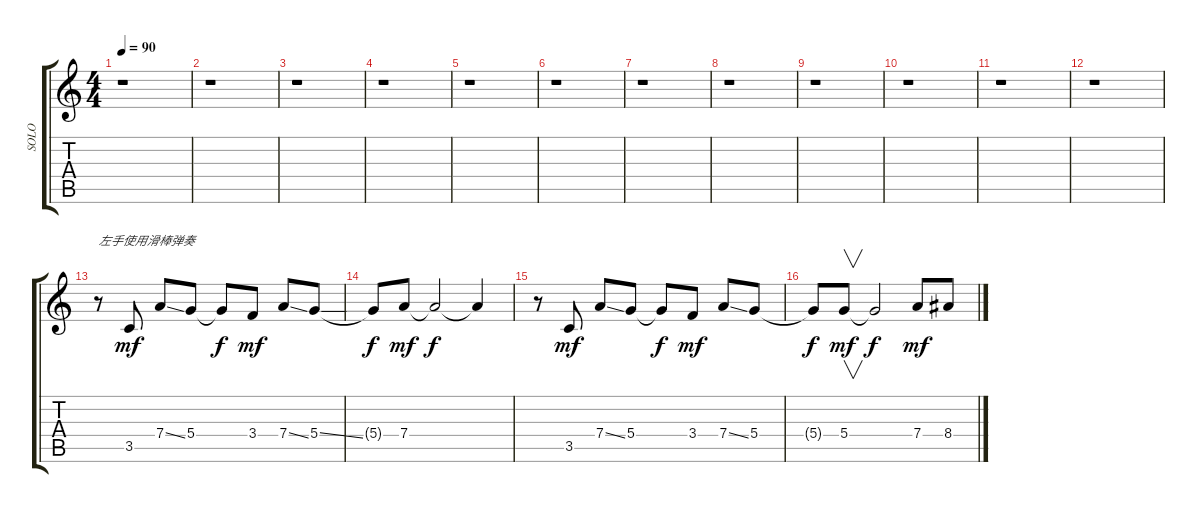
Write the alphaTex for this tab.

\track ("SOLO" "SOLO") {instrument acousticguitarsteel}
\staff {score tabs}
\tuning (E4 B3 G3 D3 A2 E2) {hide}
\ts (4 4)
\tempo 90
\clef g2
\ks c
r.1{dy f} |
r.1 |
r.1 |
r.1 |
r.1 |
r.1 |
r.1 |
r.1 |
r.1 |
r.1 |
r.1 |
r.1 |
r.8{txt "左手使用滑棒弹奏"} 3.5.8{dy mf} 7.4{ss}.8 5.4.8 5.4{t}.8{dy f} 3.4.8{dy mf} 7.4{ss}.8 5.4{ss}.8 |
5.4{t}.8{dy f} 7.4.8{dy mf} 7.4{t}.2{dy f} 7.4{t}.4 |
r.8 3.5.8{dy mf} 7.4{ss}.8 5.4.8 5.4{t}.8{dy f} 3.4.8{dy mf} 7.4{ss}.8 5.4.8 |
5.4{t}.8{dy f} 5.4.8{v dy mf} 5.4{t}.2{dy f} 7.4.8{dy mf} 8.4.8
